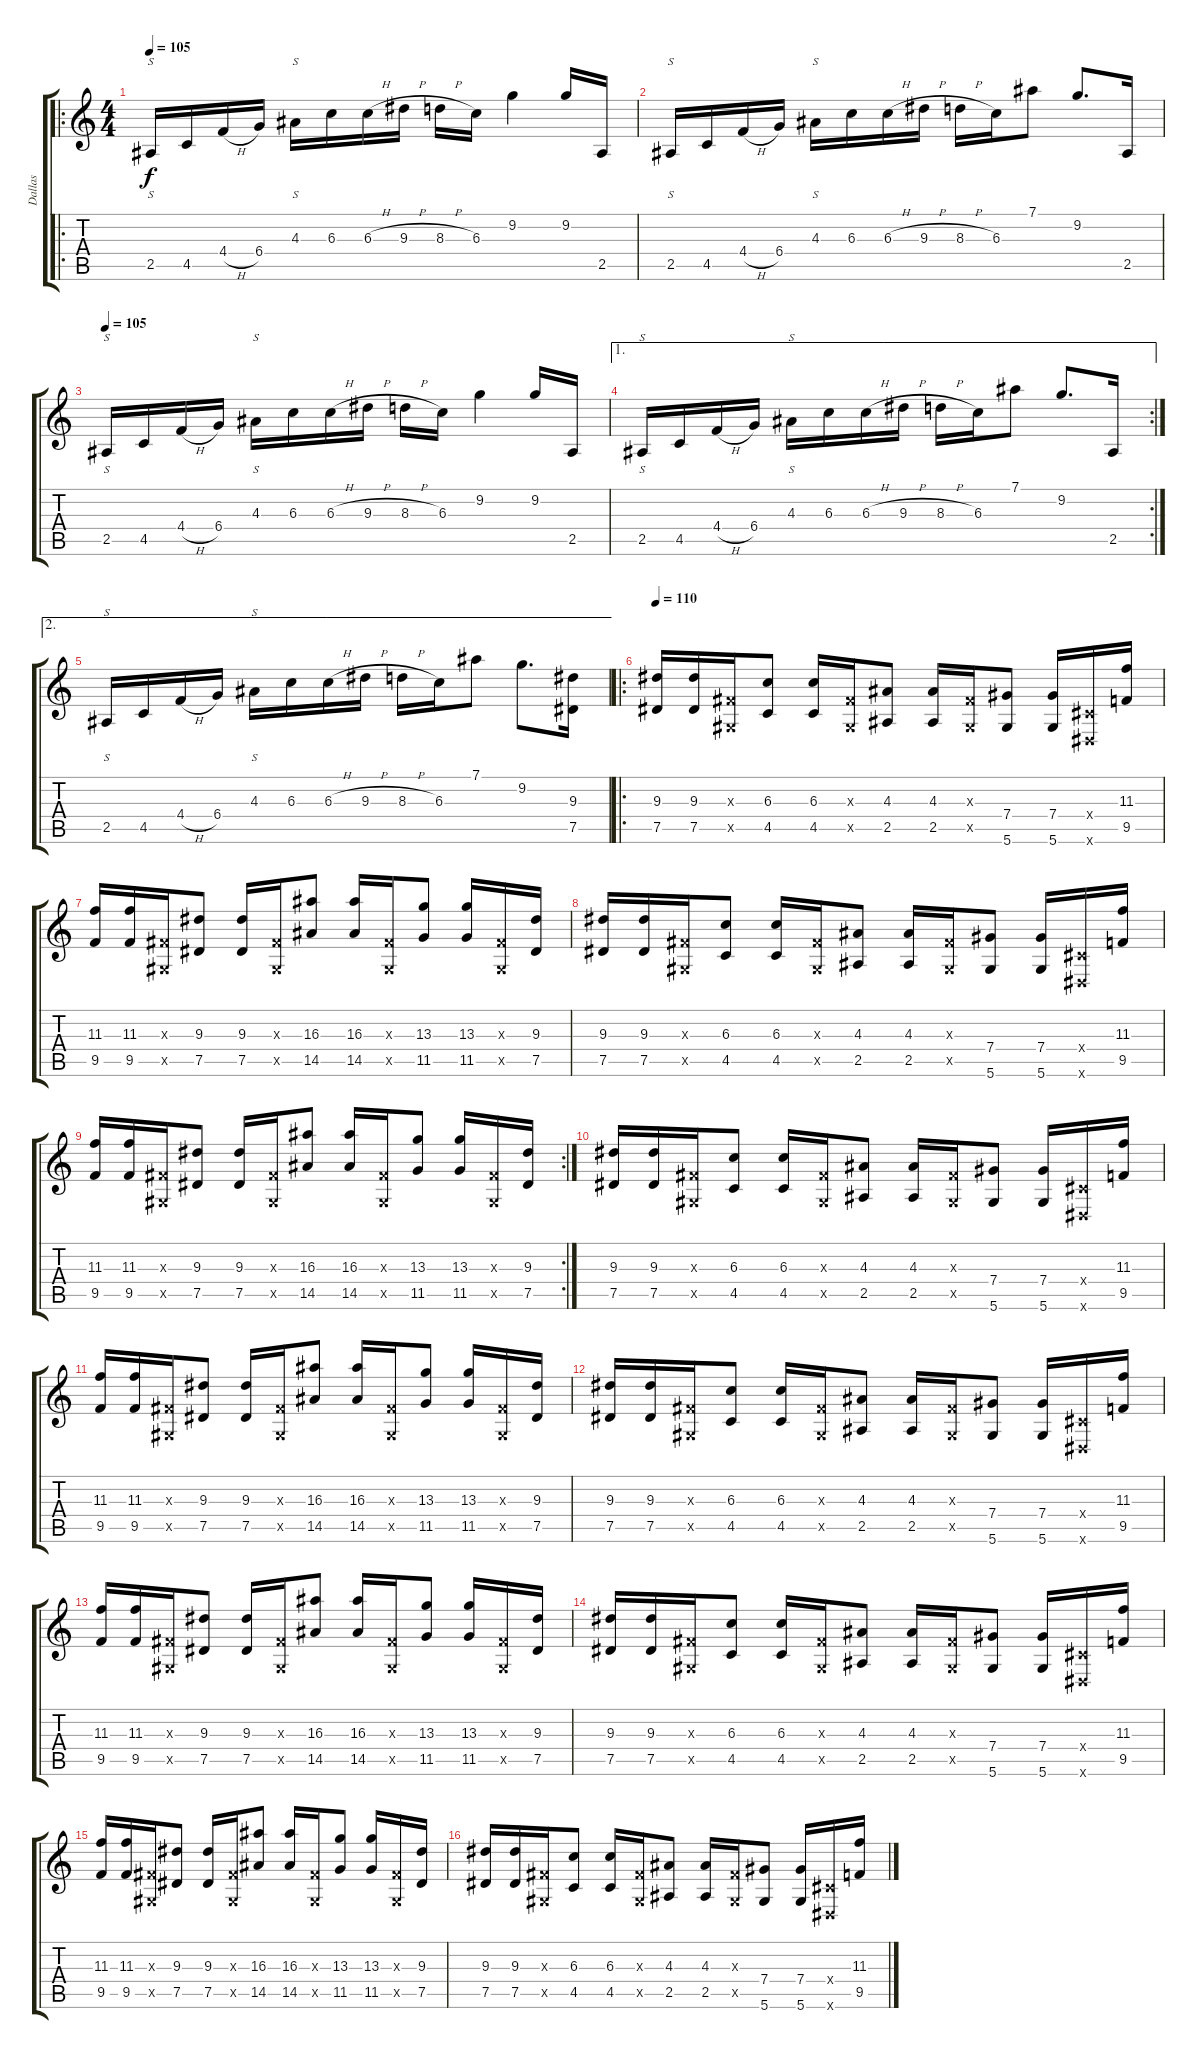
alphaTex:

\track ("Dallas" "Dallas") {instrument overdrivenguitar}
\staff {score tabs}
\tuning (Eb4 Bb3 Gb3 Db3 Ab2 Eb2) {hide}
\ro
\ts (4 4)
\tempo 105
\clef g2
\ks c
2.5.16{s dy f} 4.5.16 4.4{h}.16 6.4.16 4.3.16{s} 6.3.16 6.3{h}.16 9.3{h}.16 8.3{h}.16 6.3.16 9.2.4 9.2.16 2.5.16 |
2.5.16{s} 4.5.16 4.4{h}.16 6.4.16 4.3.16{s} 6.3.16 6.3{h}.16 9.3{h}.16 8.3{h}.16 6.3.16 7.1.8 9.2.8{d} 2.5.16 |
\tempo 105
2.5.16{s} 4.5.16 4.4{h}.16 6.4.16 4.3.16{s} 6.3.16 6.3{h}.16 9.3{h}.16 8.3{h}.16 6.3.16 9.2.4 9.2.16 2.5.16 |
\ae 1
\rc 2
2.5.16{s} 4.5.16 4.4{h}.16 6.4.16 4.3.16{s} 6.3.16 6.3{h}.16 9.3{h}.16 8.3{h}.16 6.3.16 7.1.8 9.2.8{d} 2.5.16 |
\ae 2
2.5.16{s} 4.5.16 4.4{h}.16 6.4.16 4.3.16{s} 6.3.16 6.3{h}.16 9.3{h}.16 8.3{h}.16 6.3.16 7.1.8 9.2.8{d} (9.3 7.5).16 |
\ro
\tempo 110
(9.3 7.5).16 (9.3 7.5).16 (0.3{x} 0.5{x}).16 (6.3 4.5).8 (6.3 4.5).16 (0.3{x} 0.5{x}).16 (4.3 2.5).8 (4.3 2.5).16 (0.3{x} 0.5{x}).16 (7.4 5.6).8 (7.4 5.6).16 (0.4{x} 0.6{x}).16 (11.3 9.5).16 |
(11.3 9.5).16 (11.3 9.5).16 (0.3{x} 0.5{x}).16 (9.3 7.5).8 (9.3 7.5).16 (0.3{x} 0.5{x}).16 (16.3 14.5).8 (16.3 14.5).16 (0.3{x} 0.5{x}).16 (13.3 11.5).8 (13.3 11.5).16 (0.3{x} 0.5{x}).16 (9.3 7.5).16 |
(9.3 7.5).16 (9.3 7.5).16 (0.3{x} 0.5{x}).16 (6.3 4.5).8 (6.3 4.5).16 (0.3{x} 0.5{x}).16 (4.3 2.5).8 (4.3 2.5).16 (0.3{x} 0.5{x}).16 (7.4 5.6).8 (7.4 5.6).16 (0.4{x} 0.6{x}).16 (11.3 9.5).16 |
\rc 2
(11.3 9.5).16 (11.3 9.5).16 (0.3{x} 0.5{x}).16 (9.3 7.5).8 (9.3 7.5).16 (0.3{x} 0.5{x}).16 (16.3 14.5).8 (16.3 14.5).16 (0.3{x} 0.5{x}).16 (13.3 11.5).8 (13.3 11.5).16 (0.3{x} 0.5{x}).16 (9.3 7.5).16 |
(9.3 7.5).16 (9.3 7.5).16 (0.3{x} 0.5{x}).16 (6.3 4.5).8 (6.3 4.5).16 (0.3{x} 0.5{x}).16 (4.3 2.5).8 (4.3 2.5).16 (0.3{x} 0.5{x}).16 (7.4 5.6).8 (7.4 5.6).16 (0.4{x} 0.6{x}).16 (11.3 9.5).16 |
(11.3 9.5).16 (11.3 9.5).16 (0.3{x} 0.5{x}).16 (9.3 7.5).8 (9.3 7.5).16 (0.3{x} 0.5{x}).16 (16.3 14.5).8 (16.3 14.5).16 (0.3{x} 0.5{x}).16 (13.3 11.5).8 (13.3 11.5).16 (0.3{x} 0.5{x}).16 (9.3 7.5).16 |
(9.3 7.5).16 (9.3 7.5).16 (0.3{x} 0.5{x}).16 (6.3 4.5).8 (6.3 4.5).16 (0.3{x} 0.5{x}).16 (4.3 2.5).8 (4.3 2.5).16 (0.3{x} 0.5{x}).16 (7.4 5.6).8 (7.4 5.6).16 (0.4{x} 0.6{x}).16 (11.3 9.5).16 |
(11.3 9.5).16 (11.3 9.5).16 (0.3{x} 0.5{x}).16 (9.3 7.5).8 (9.3 7.5).16 (0.3{x} 0.5{x}).16 (16.3 14.5).8 (16.3 14.5).16 (0.3{x} 0.5{x}).16 (13.3 11.5).8 (13.3 11.5).16 (0.3{x} 0.5{x}).16 (9.3 7.5).16 |
(9.3 7.5).16 (9.3 7.5).16 (0.3{x} 0.5{x}).16 (6.3 4.5).8 (6.3 4.5).16 (0.3{x} 0.5{x}).16 (4.3 2.5).8 (4.3 2.5).16 (0.3{x} 0.5{x}).16 (7.4 5.6).8 (7.4 5.6).16 (0.4{x} 0.6{x}).16 (11.3 9.5).16 |
(11.3 9.5).16 (11.3 9.5).16 (0.3{x} 0.5{x}).16 (9.3 7.5).8 (9.3 7.5).16 (0.3{x} 0.5{x}).16 (16.3 14.5).8 (16.3 14.5).16 (0.3{x} 0.5{x}).16 (13.3 11.5).8 (13.3 11.5).16 (0.3{x} 0.5{x}).16 (9.3 7.5).16 |
(9.3 7.5).16 (9.3 7.5).16 (0.3{x} 0.5{x}).16 (6.3 4.5).8 (6.3 4.5).16 (0.3{x} 0.5{x}).16 (4.3 2.5).8 (4.3 2.5).16 (0.3{x} 0.5{x}).16 (7.4 5.6).8 (7.4 5.6).16 (0.4{x} 0.6{x}).16 (11.3 9.5).16
